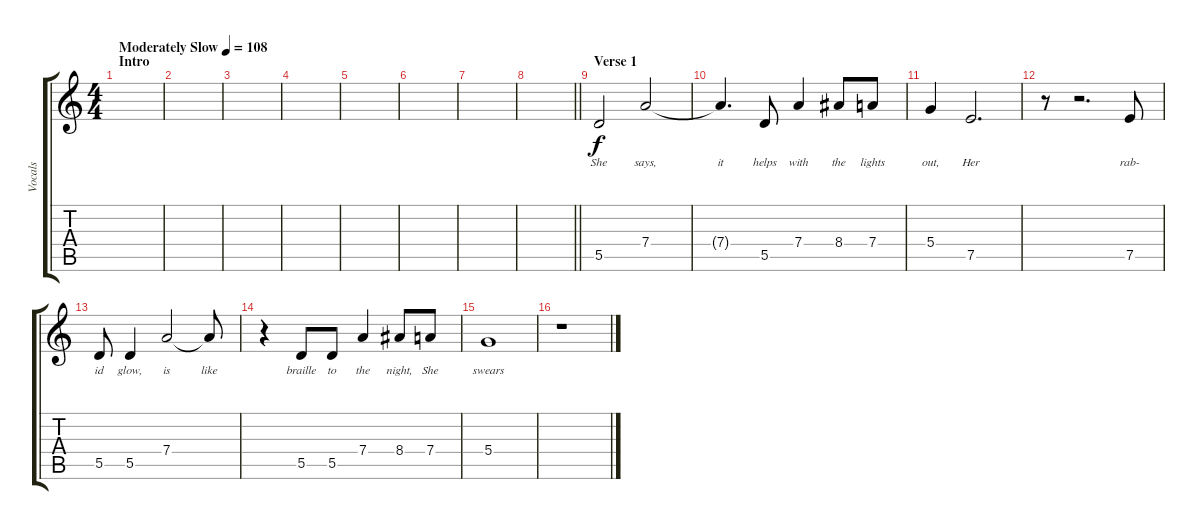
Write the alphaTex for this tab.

\track ("Vocals" "Vocals") {instrument overdrivenguitar}
\staff {score tabs}
\tuning (E4 B3 G3 D3 A2 E2) {hide}
\ts (4 4)
\section ("" "Intro")
\tempo (108 "Moderately Slow")
\clef g2
\ks c
|
|
|
|
|
|
|
\barLineRight lightlight
|
\section ("" "Verse 1")
5.5.2{lyrics (0 "She") lyrics (1 "") lyrics (2 "") lyrics (3 "") lyrics (4 "")} 7.4.2{lyrics (0 "says,") lyrics (1 "") lyrics (2 "") lyrics (3 "") lyrics (4 "")} |
7.4{t}.4{d lyrics (0 "it") lyrics (1 "") lyrics (2 "") lyrics (3 "") lyrics (4 "")} 5.5.8{lyrics (0 "helps") lyrics (1 "") lyrics (2 "") lyrics (3 "") lyrics (4 "")} 7.4.4{lyrics (0 "with") lyrics (1 "") lyrics (2 "") lyrics (3 "") lyrics (4 "")} 8.4.8{lyrics (0 "the") lyrics (1 "") lyrics (2 "") lyrics (3 "") lyrics (4 "")} 7.4.8{lyrics (0 "lights") lyrics (1 "") lyrics (2 "") lyrics (3 "") lyrics (4 "")} |
5.4.4{lyrics (0 "out,") lyrics (1 "") lyrics (2 "") lyrics (3 "") lyrics (4 "")} 7.5.2{d lyrics (0 "Her") lyrics (1 "") lyrics (2 "") lyrics (3 "") lyrics (4 "")} |
r.8 r.2{d} 7.5.8{lyrics (0 "rab-") lyrics (1 "") lyrics (2 "") lyrics (3 "") lyrics (4 "")} |
5.5.8{lyrics (0 "id") lyrics (1 "") lyrics (2 "") lyrics (3 "") lyrics (4 "")} 5.5.4{lyrics (0 "glow,") lyrics (1 "") lyrics (2 "") lyrics (3 "") lyrics (4 "")} 7.4.2{lyrics (0 "is") lyrics (1 "") lyrics (2 "") lyrics (3 "") lyrics (4 "")} 7.4{t}.8{lyrics (0 "like") lyrics (1 "") lyrics (2 "") lyrics (3 "") lyrics (4 "")} |
r.4 5.5.8{lyrics (0 "braille") lyrics (1 "") lyrics (2 "") lyrics (3 "") lyrics (4 "")} 5.5.8{lyrics (0 "to") lyrics (1 "") lyrics (2 "") lyrics (3 "") lyrics (4 "")} 7.4.4{lyrics (0 "the") lyrics (1 "") lyrics (2 "") lyrics (3 "") lyrics (4 "")} 8.4.8{lyrics (0 "night,") lyrics (1 "") lyrics (2 "") lyrics (3 "") lyrics (4 "")} 7.4.8{lyrics (0 "She") lyrics (1 "") lyrics (2 "") lyrics (3 "") lyrics (4 "")} |
5.4.1{lyrics (0 "swears") lyrics (1 "") lyrics (2 "") lyrics (3 "") lyrics (4 "")} |
r.1
